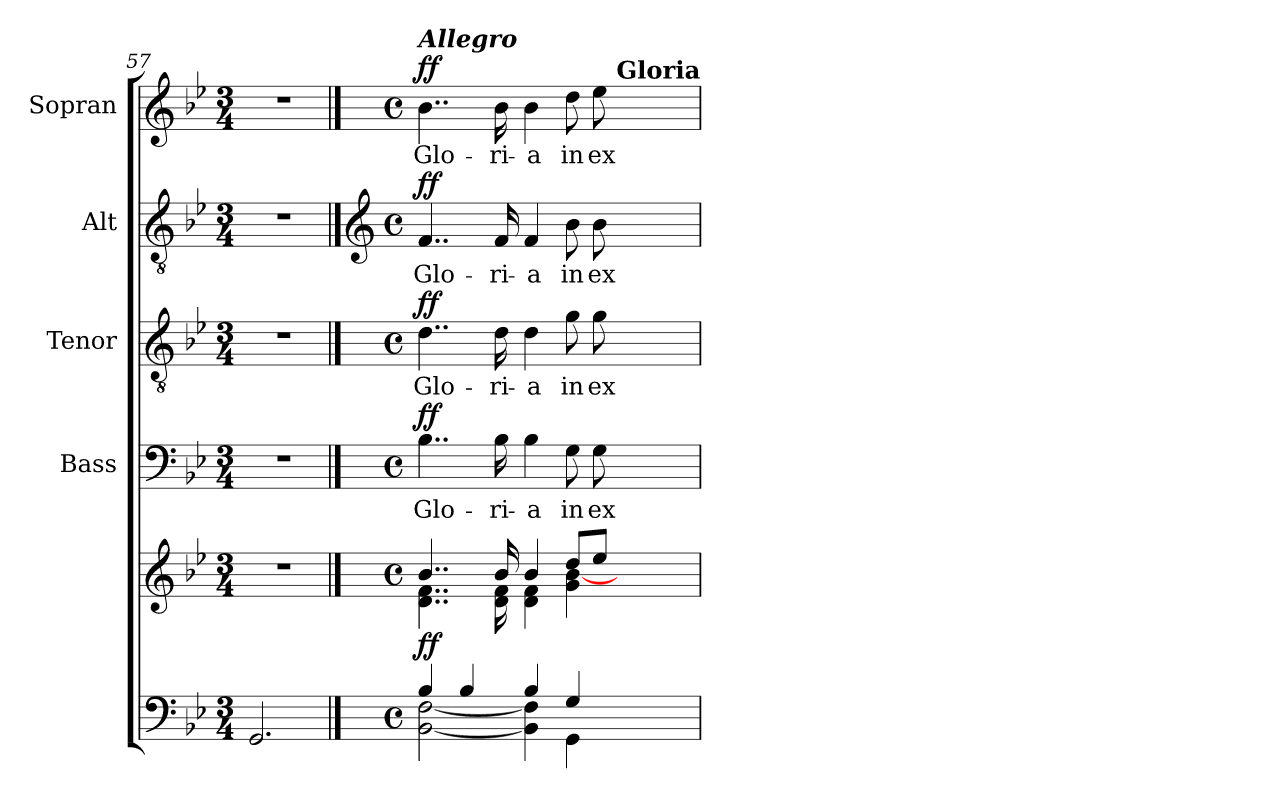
**kern	**kern	**dynam	**kern	**text	**dynam	**kern	**text	**dynam	**kern	**text	**dynam	**kern	**text	**dynam
*part5	*part5	*part5	*part4	*part4	*part4	*part3	*part3	*part3	*part2	*part2	*part2	*part1	*part1	*part1
*staff6	*staff5	*staff5/6	*staff4	*staff4	*staff4	*staff3	*staff3	*staff3	*staff2	*staff2	*staff2	*staff1	*staff1	*staff1
*	*	*	*I"Bass	*	*	*I"Tenor	*	*	*I"Alt	*	*	*I"Sopran	*	*
*	*	*	*I'B.	*	*	*I'T.	*	*	*I'A.	*	*	*I'S.	*	*
*clefF4	*clefG2	*	*clefF4	*	*	*clefGv2	*	*	*clefGv2	*	*	*clefG2	*	*
*k[b-e-]	*k[b-e-]	*	*k[b-e-]	*	*	*k[b-e-]	*	*	*k[b-e-]	*	*	*k[b-e-]	*	*
*B-:	*B-:	*	*B-:	*	*	*B-:	*	*	*B-:	*	*	*B-:	*	*
*M3/4	*M3/4	*	*M3/4	*	*	*M3/4	*	*	*M3/4	*	*	*M3/4	*	*
=57	=57	=57	=57	=57	=57	=57	=57	=57	=57	=57	=57	=57	=57	=57
2.GG/	2.r	.	2.r	.	.	2.r	.	.	2.r	.	.	2.r	.	.
!!LO:PB:g=z
==58	==58	==58	==58	==58	==58	==58	==58	==58	==58	==58	==58	==58	==58	==58
*	*	*	*	*	*	*	*	*	*clefG2	*	*	*	*	*
*M4/4	*M4/4	*	*M4/4	*	*	*M4/4	*	*	*M4/4	*	*	*M4/4	*	*
*met(c)	*met(c)	*	*met(c)	*	*	*met(c)	*	*	*met(c)	*	*	*met(c)	*	*
*^	*^	*	*	*	*	*	*	*	*	*	*	*	*	*
!	!	!	!	!	!	!	!	!	!	!	!	!	!	!LO:TX:a:Bi:t=Allegro	!	!
!	!	!	!	!LO:DY:b	!	!LO:LY:b	!LO:DY:a	!	!LO:LY:b	!LO:DY:a	!	!LO:LY:b	!LO:DY:a	!	!LO:LY:b	!LO:DY:b
4B-/	[<2BB-\ [<2F\	4..b-/	4..d\ 4..f\	ff	4..B-\	Glo-	ff	4..d\	Glo-	ff	4..f/	Glo-	ff	4..b-\	Glo-	ff
4B-/	.	.	.	.	.	.	.	.	.	.	.	.	.	.	.	.
!	!	!	!	!	!	!LO:LY:b	!	!	!LO:LY:b	!	!	!LO:LY:b	!	!	!LO:LY:b	!
.	.	16b-/	16d\ 16f\	.	16B-\	-ri-	.	16d\	-ri-	.	16f/	-ri-	.	16b-\	-ri-	.
!	!	!	!	!	!	!LO:LY:b	!	!	!LO:LY:b	!	!	!LO:LY:b	!	!	!LO:LY:b	!
4B-/	4BB-\] 4F\]	4b-/	4d\ 4f\	.	4B-\	-a	.	4d\	-a	.	4f/	-a	.	4b-\	-a	.
!	!	!	!	!	!	!LO:LY:b	!	!	!LO:LY:b	!	!	!LO:LY:b	!	!	!LO:LY:b	!
4G/	4GG\	8dd/L	4g\ [<4b-\	.	8G\	in	.	8g\	in	.	8b-\	in	.	8dd\	in	.
!	!	!	!	!	!	!LO:LY:b	!	!	!LO:LY:b	!	!	!LO:LY:b	!	!	!LO:LY:b	!
.	.	8ee-/J	.	.	8G\	ex-	.	8g\	ex-	.	8b-\	ex-	.	8ee-\	ex-	.
2.ryy	2.ryy	2.ryy	2.ryy	.	2.ryy	.	.	2.ryy	.	.	2.ryy	.	.	2.ryy	.	.
!	!	!	!	!	!	!	!	!	!	!	!	!	!	!LO:TX:a:B:t=Gloria	!	!
*v	*v	*	*	*	*	*	*	*	*	*	*	*	*	*	*	*
*	*v	*v	*	*	*	*	*	*	*	*	*	*	*	*	*
=	=	=	=	=	=	=	=	=	=	=	=	=	=	=
*-	*-	*-	*-	*-	*-	*-	*-	*-	*-	*-	*-	*-	*-	*-
